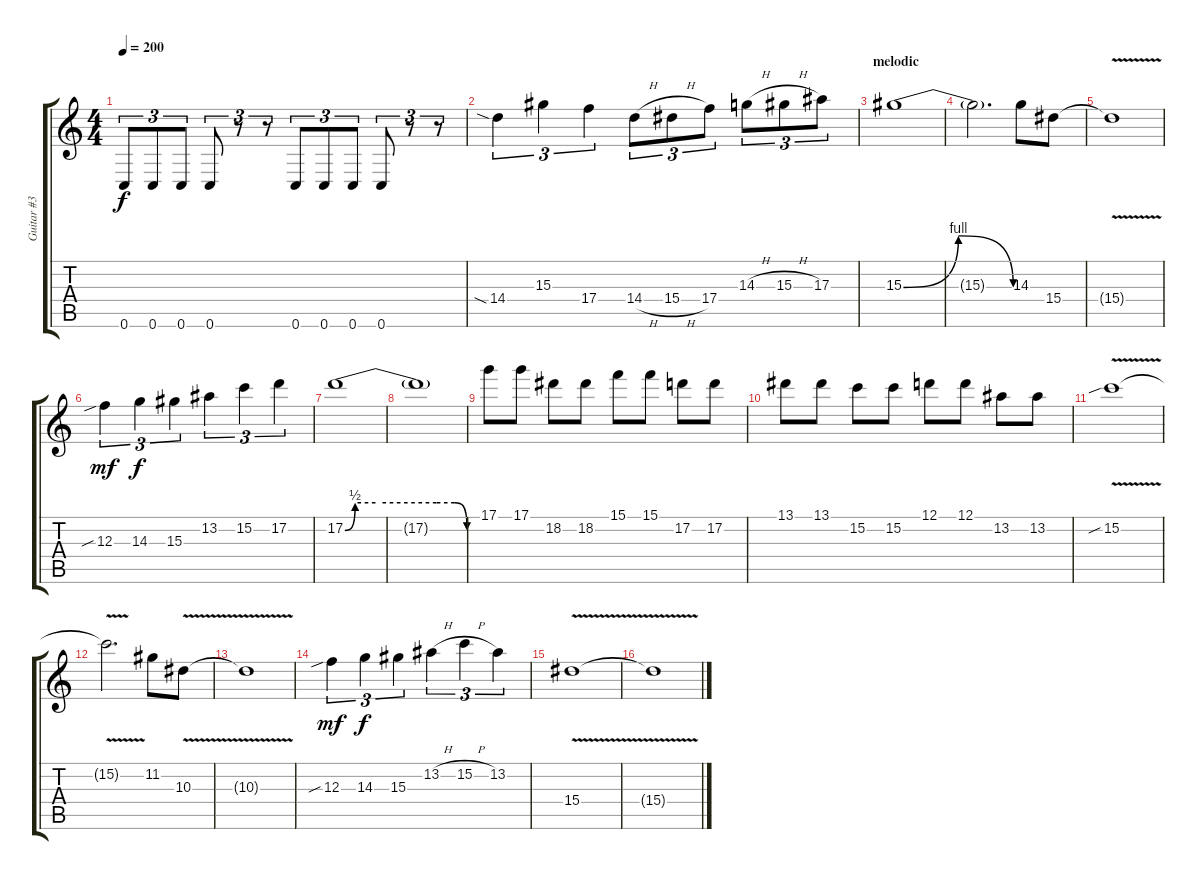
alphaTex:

\track ("Guitar #3" "Guitar #3") {instrument distortionguitar}
\staff {score tabs}
\tuning (D4 A3 F3 C3 G2 C2) {hide}
\ts (4 4)
\tempo 200
\clef g2
\ks c
0.6.8{tu (3 2) dy f} 0.6.8{tu (3 2)} 0.6.8{tu (3 2)} 0.6.8{tu (3 2)} r.8{tu (3 2)} r.8{tu (3 2)} 0.6.8{tu (3 2)} 0.6.8{tu (3 2)} 0.6.8{tu (3 2)} 0.6.8{tu (3 2)} r.8{tu (3 2)} r.8{tu (3 2)} |
14.4{sia}.4{tu (3 2)} 15.3.4{tu (3 2)} 17.4.4{tu (3 2)} 14.4{h}.8{tu (3 2)} 15.4{h}.8{tu (3 2)} 17.4.8{tu (3 2)} 14.3{h}.8{tu (3 2)} 15.3{h}.8{tu (3 2)} 17.3.8{tu (3 2)} |
\section ("" "melodic")
15.3{be (bendrelease 0 0 8 4 53 4 60 0)}.1 |
15.3{t}.2{d beam merge} 14.3.8{beam merge} 15.4.8 |
15.4{v t}.1 |
12.3{sib}.4{tu (3 2) dy mf} 14.3.4{tu (3 2) dy f} 15.3.4{tu (3 2) beam merge} 13.2.4{tu (3 2)} 15.2.4{tu (3 2) beam merge} 17.2.4{tu (3 2)} |
17.2{be (custom 0 0 5 2 15 2 45 2 54 2 60 0)}.1 |
17.2{t}.1 |
17.1.8 17.1.8 18.2.8 18.2.8 15.1.8 15.1.8 17.2.8 17.2.8 |
13.1.8 13.1.8 15.2.8 15.2.8 12.1.8 12.1.8 13.2.8 13.2.8 |
15.2{v sib}.1 |
15.2{t}.2{d beam merge} 11.2.8{beam merge} 10.3{v}.8 |
10.3{v t}.1 |
12.3{sib}.4{tu (3 2) dy mf} 14.3.4{tu (3 2) dy f} 15.3.4{tu (3 2) beam merge} 13.2{h}.4{tu (3 2)} 15.2{h}.4{tu (3 2) beam merge} 13.2.4{tu (3 2)} |
15.4{v}.1 |
15.4{t}.1
